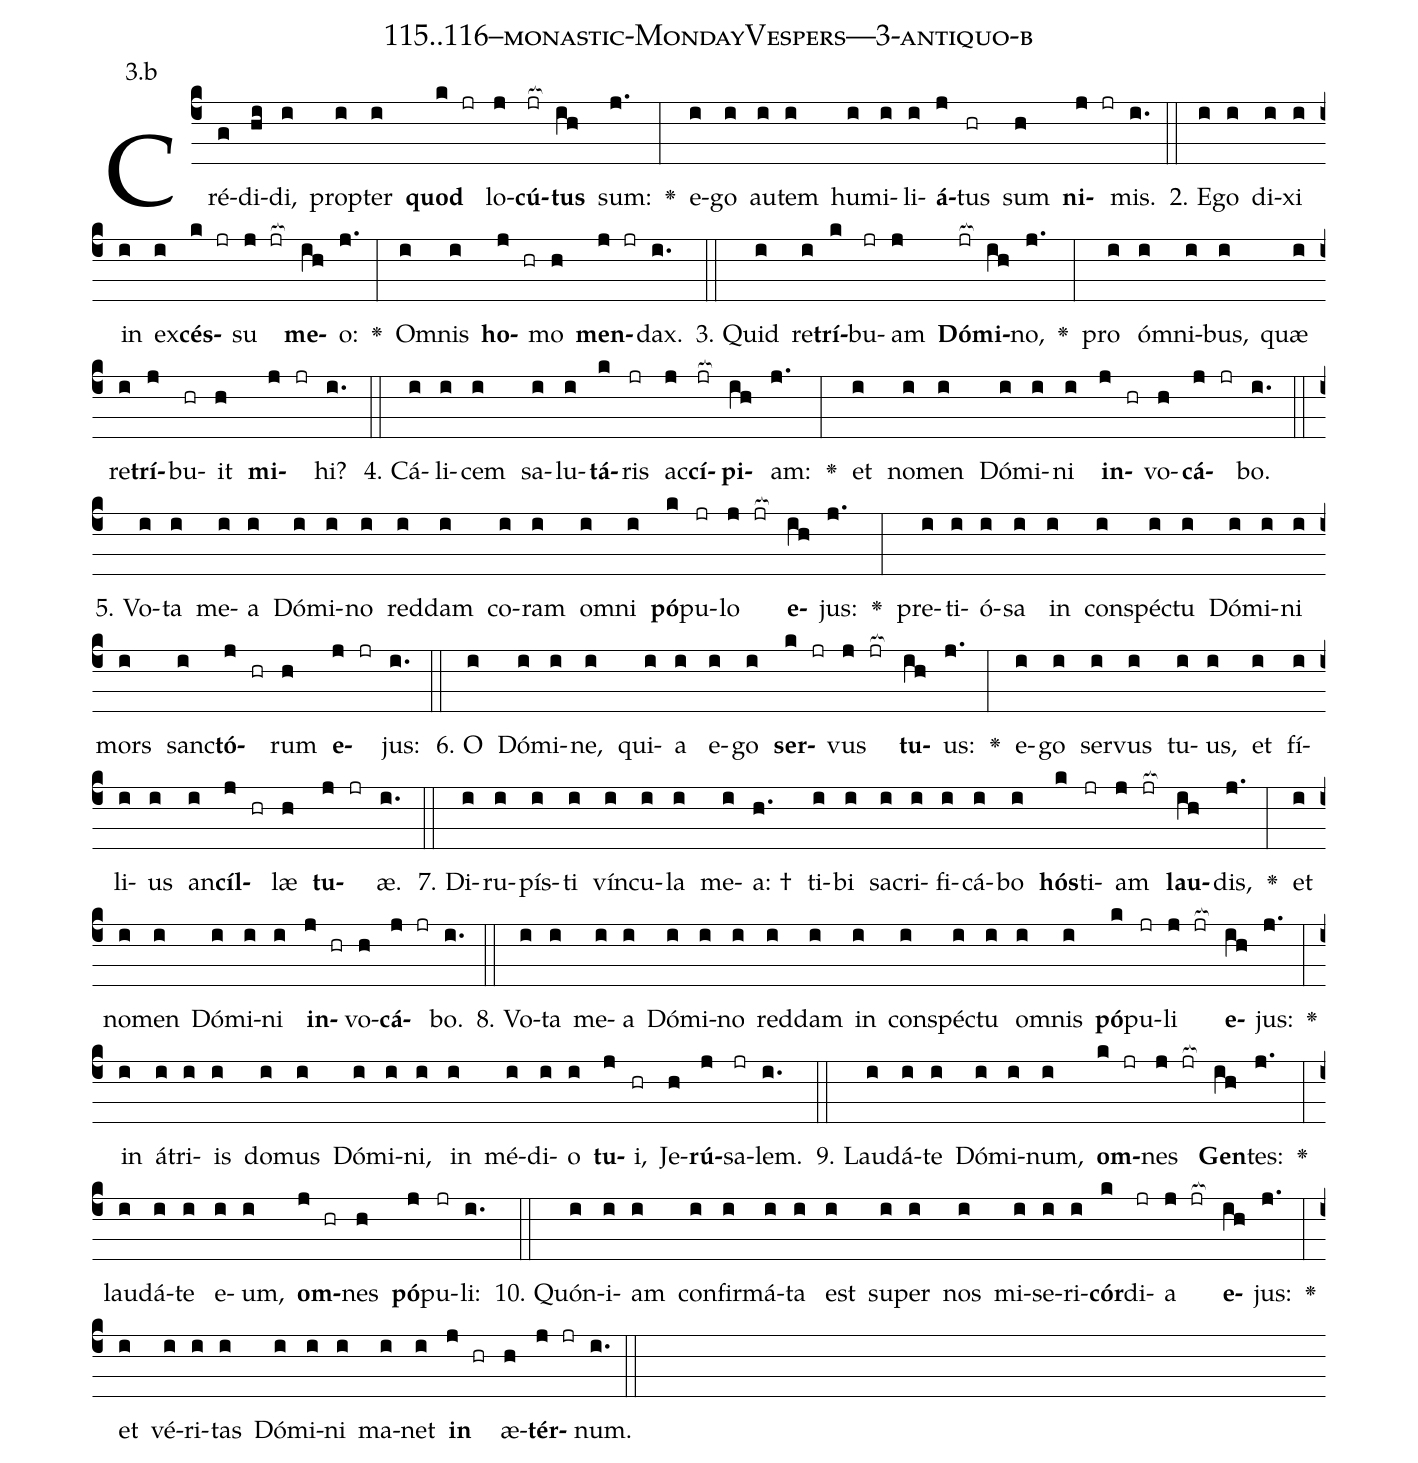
name: 115..116--monastic-MondayVespers---3-antiquo-b;
annotation: 3.b;
%%
(c4)Cré(g)di(hi)di,(i) prop(i)ter(i) <b>quod</b>(k jr) lo(j)<b>cú</b>(jr[ocb:1{])<b>tus</b>(ih[ocb:0}]) sum:(j.) <v>\greheightstar</v>(:) e(i)go(i) au(i)tem(i) hu(i)mi(i)li(i)<b>á</b>(j)tus(hr) sum(h) <b>ni</b>(j jr)mis.(i.) (::)
2. E(i)go(i) di(i)xi(i) in(i) ex(i)<b>cés</b>(k jr)su(j jr[ocb:1{]) <b>me</b>(ih[ocb:0}])o:(j.) <v>\greheightstar</v>(:) Om(i)nis(i) <b>ho</b>(j hr)mo(h) <b>men</b>(j jr)dax.(i.) (::)
3. Quid(i) re(i)<b>trí</b>(k)bu(jr)am(j) <b>Dó</b>(jr[ocb:1{])<b>mi</b>(ih[ocb:0}])no,(j.) <v>\greheightstar</v>(:) pro(i) óm(i)ni(i)bus,(i) quæ(i) re(i)<b>trí</b>(j)bu(hr)it(h) <b>mi</b>(j jr)hi?(i.) (::)
4. Cá(i)li(i)cem(i) sa(i)lu(i)<b>tá</b>(k)ris(jr) ac(j)<b>cí</b>(jr[ocb:1{])<b>pi</b>(ih[ocb:0}])am:(j.) <v>\greheightstar</v>(:) et(i) no(i)men(i) Dó(i)mi(i)ni(i) <b>in</b>(j hr)vo(h)<b>cá</b>(j jr)bo.(i.) (::)
5. Vo(i)ta(i) me(i)a(i) Dó(i)mi(i)no(i) red(i)dam(i) co(i)ram(i) om(i)ni(i) <b>pó</b>(k)pu(jr)lo(j jr[ocb:1{]) <b>e</b>(ih[ocb:0}])jus:(j.) <v>\greheightstar</v>(:) pre(i)ti(i)ó(i)sa(i) in(i) con(i)spéc(i)tu(i) Dó(i)mi(i)ni(i) mors(i) sanc(i)<b>tó</b>(j hr)rum(h) <b>e</b>(j jr)jus:(i.) (::)
6. O(i) Dó(i)mi(i)ne,(i) qui(i)a(i) e(i)go(i) <b>ser</b>(k jr)vus(j jr[ocb:1{]) <b>tu</b>(ih[ocb:0}])us:(j.) <v>\greheightstar</v>(:) e(i)go(i) ser(i)vus(i) tu(i)us,(i) et(i) fí(i)li(i)us(i) an(i)<b>cíl</b>(j hr)læ(h) <b>tu</b>(j jr)æ.(i.) (::)
7. Di(i)ru(i)pís(i)ti(i) vín(i)cu(i)la(i) me(i)a: †(h.) ti(i)bi(i) sa(i)cri(i)fi(i)cá(i)bo(i) <b>hós</b>(k)ti(jr)am(j jr[ocb:1{]) <b>lau</b>(ih[ocb:0}])dis,(j.) <v>\greheightstar</v>(:) et(i) no(i)men(i) Dó(i)mi(i)ni(i) <b>in</b>(j hr)vo(h)<b>cá</b>(j jr)bo.(i.) (::)
8. Vo(i)ta(i) me(i)a(i) Dó(i)mi(i)no(i) red(i)dam(i) in(i) con(i)spéc(i)tu(i) om(i)nis(i) <b>pó</b>(k)pu(jr)li(j jr[ocb:1{]) <b>e</b>(ih[ocb:0}])jus:(j.) <v>\greheightstar</v>(:) in(i) á(i)tri(i)is(i) do(i)mus(i) Dó(i)mi(i)ni,(i) in(i) mé(i)di(i)o(i) <b>tu</b>(j)i,(hr) Je(h)<b>rú</b>(j)sa(jr)lem.(i.) (::)
9. Lau(i)dá(i)te(i) Dó(i)mi(i)num,(i) <b>om</b>(k jr)nes(j jr[ocb:1{]) <b>Gen</b>(ih[ocb:0}])tes:(j.) <v>\greheightstar</v>(:) lau(i)dá(i)te(i) e(i)um,(i) <b>om</b>(j hr)nes(h) <b>pó</b>(j)pu(jr)li:(i.) (::)
10. Quón(i)i(i)am(i) con(i)fir(i)má(i)ta(i) est(i) su(i)per(i) nos(i) mi(i)se(i)ri(i)<b>cór</b>(k)di(jr)a(j jr[ocb:1{]) <b>e</b>(ih[ocb:0}])jus:(j.) <v>\greheightstar</v>(:) et(i) vé(i)ri(i)tas(i) Dó(i)mi(i)ni(i) ma(i)net(i) <b>in</b>(j hr) æ(h)<b>tér</b>(j jr)num.(i.) (::)
